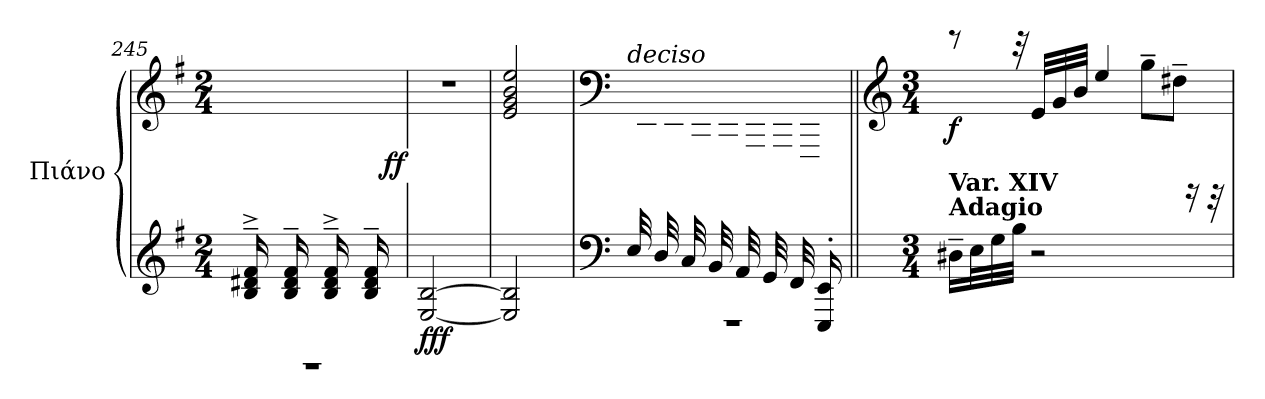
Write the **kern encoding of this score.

**kern	**kern	**dynam
*part1	*part1	*part1
*staff2	*staff1	*staff1/2
*I"Πιάνο	*	*
*clefG2	*clefG2	*
*k[f#]	*k[f#]	*
*M2/4	*M2/4	*
=245	=245	=245
*^	*	*
16B/^~ 16d#X/^~ 16f#/^~LL	2rCC	16ryy	.
16ryy	.	16f#\^~ 16b\^~ 16ff#\^~	.
16B/~ 16d#/~ 16f#/~	.	16ryy	.
16ryy	.	16f#\^~ 16b\^~ 16ff#\^~JJ	.
16B/^~ 16d#/^~ 16f#/^~LL	.	16ryy	.
16ryy	.	16g\^~ 16b\^~ 16gg\^~	.
16B/~ 16d#/~ 16f#/~	.	16ryy	.
!	!	!	!LO:DY:b
16ryy	.	16g\^~ 16b\^~ 16gg\^~JJ	ff
*v	*v	*	*
=246	=246	=246
!	!	!LO:DY:b=2
[2E/ [2B/	2r	fff
=247	=247	=247
2E/] 2B/]	2e/ 2g/ 2b/ 2ee/	.
!!LO:PB:g=z
=248	=248	=248
*clefF4	*clefF4	*
*	*MM92	*
*^	*	*
!	!	!LO:TX:a:i:t=deciso	!
32E/LLL	2rFFF	32ryy	.
32ryy	.	32EE\ 32E\	.
32D/	.	32ryy	.
32ryy	.	32DD\ 32D\	.
32C/	.	32ryy	.
32ryy	.	32CC\ 32C\	.
32BB/	.	32ryy	.
32ryy	.	32BBB\ 32BB\JJJ	.
32AA/LLL	.	32ryy	.
32ryy	.	32AAA\ 32AA\	.
32GG/	.	32ryy	.
32ryy	.	32GGG\ 32GG\	.
32FF#/	.	32ryy	.
32ryy	.	32FFF#\ 32FF#\J	.
16EEE/' 16EE/'JJ	.	16ryy	.
*v	*v	*	*
=249||	=249||	=249||
*	*clefG2	*
*M3/4	*M3/4	*
*	*MM63	*
!LO:TX:a:B:t=Adagio	!	!
!LO:TX:a:B:t=Var. XIV	!	!
!	!	!LO:DY:b
16D#X~\LL	8reee	f
32E\L	.	.
32G\	.	.
32B\JJJ	32rccc	.
2r	32e/LLL	.
.	32g/	.
.	32b/JJJ	.
.	4ee/	.
.	8gg~\L	.
.	8dd#X~\J	.
16rb	.	.
32rg	.	.
=	=	=
*-	*-	*-
